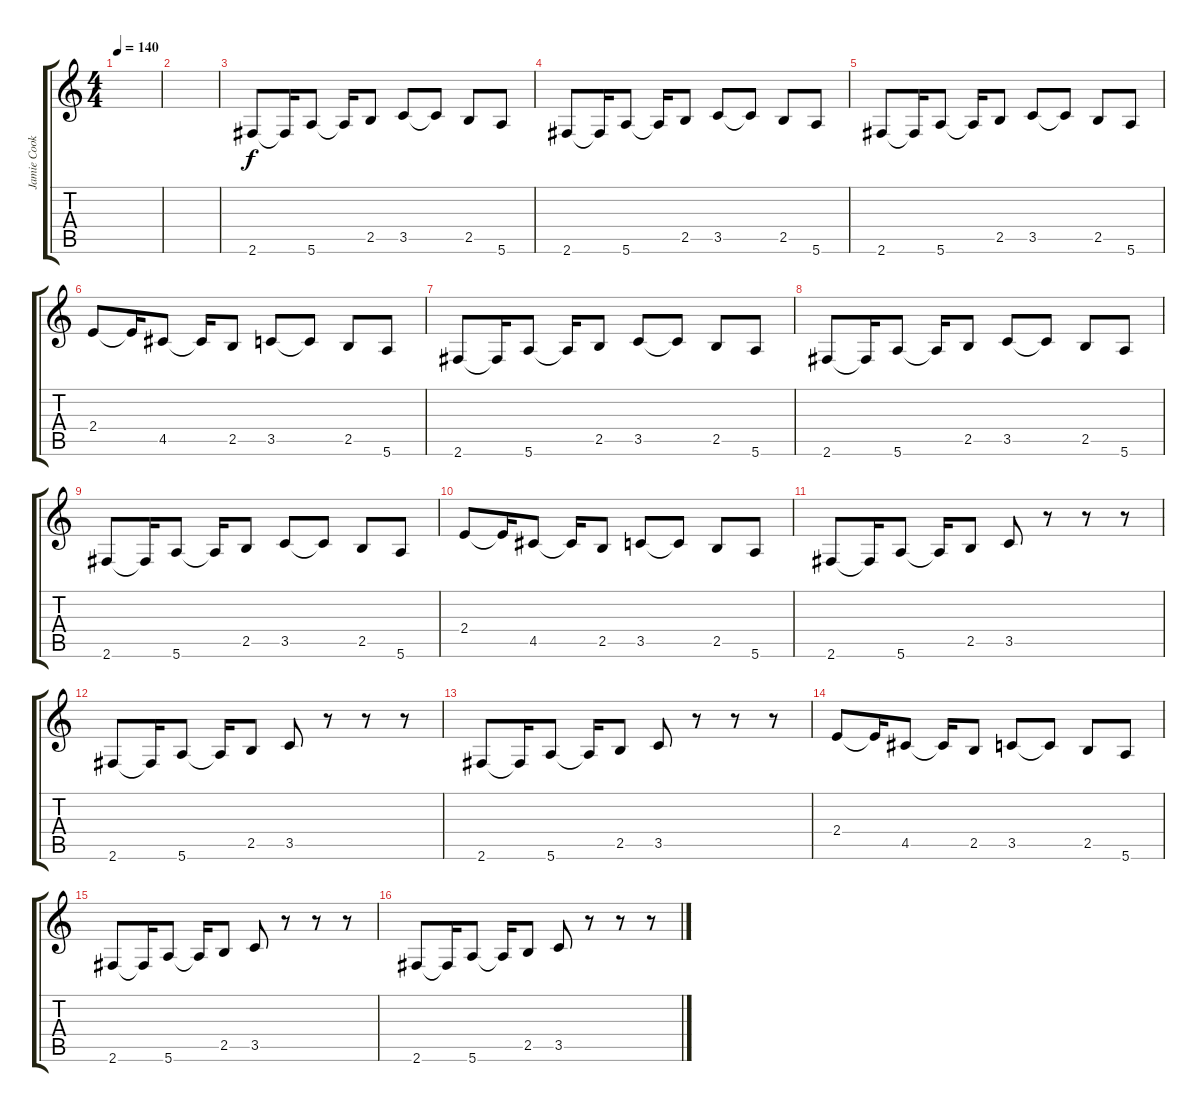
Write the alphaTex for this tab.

\track ("Jamie Cook" "Jamie Cook") {instrument distortionguitar}
\staff {score tabs}
\tuning (E4 B3 G3 D3 A2 E2) {hide}
\ts (4 4)
\tempo 140
\clef g2
\ks c
|
|
2.6.8 2.6{t}.16 5.6.8 5.6{t}.16 2.5.8 3.5.8 3.5{t}.8 2.5.8 5.6.8 |
2.6.8 2.6{t}.16 5.6.8 5.6{t}.16 2.5.8 3.5.8 3.5{t}.8 2.5.8 5.6.8 |
2.6.8 2.6{t}.16 5.6.8 5.6{t}.16 2.5.8 3.5.8 3.5{t}.8 2.5.8 5.6.8 |
2.4.8 2.4{t}.16 4.5.8 4.5{t}.16 2.5.8 3.5.8 3.5{t}.8 2.5.8 5.6.8 |
2.6.8 2.6{t}.16 5.6.8 5.6{t}.16 2.5.8 3.5.8 3.5{t}.8 2.5.8 5.6.8 |
2.6.8 2.6{t}.16 5.6.8 5.6{t}.16 2.5.8 3.5.8 3.5{t}.8 2.5.8 5.6.8 |
2.6.8 2.6{t}.16 5.6.8 5.6{t}.16 2.5.8 3.5.8 3.5{t}.8 2.5.8 5.6.8 |
2.4.8 2.4{t}.16 4.5.8 4.5{t}.16 2.5.8 3.5.8 3.5{t}.8 2.5.8 5.6.8 |
2.6.8 2.6{t}.16 5.6.8 5.6{t}.16 2.5.8 3.5.8 r.8 r.8 r.8 |
2.6.8 2.6{t}.16 5.6.8 5.6{t}.16 2.5.8 3.5.8 r.8 r.8 r.8 |
2.6.8 2.6{t}.16 5.6.8 5.6{t}.16 2.5.8 3.5.8 r.8 r.8 r.8 |
2.4.8 2.4{t}.16 4.5.8 4.5{t}.16 2.5.8 3.5.8 3.5{t}.8 2.5.8 5.6.8 |
2.6.8 2.6{t}.16 5.6.8 5.6{t}.16 2.5.8 3.5.8 r.8 r.8 r.8 |
2.6.8 2.6{t}.16 5.6.8 5.6{t}.16 2.5.8 3.5.8 r.8 r.8 r.8
